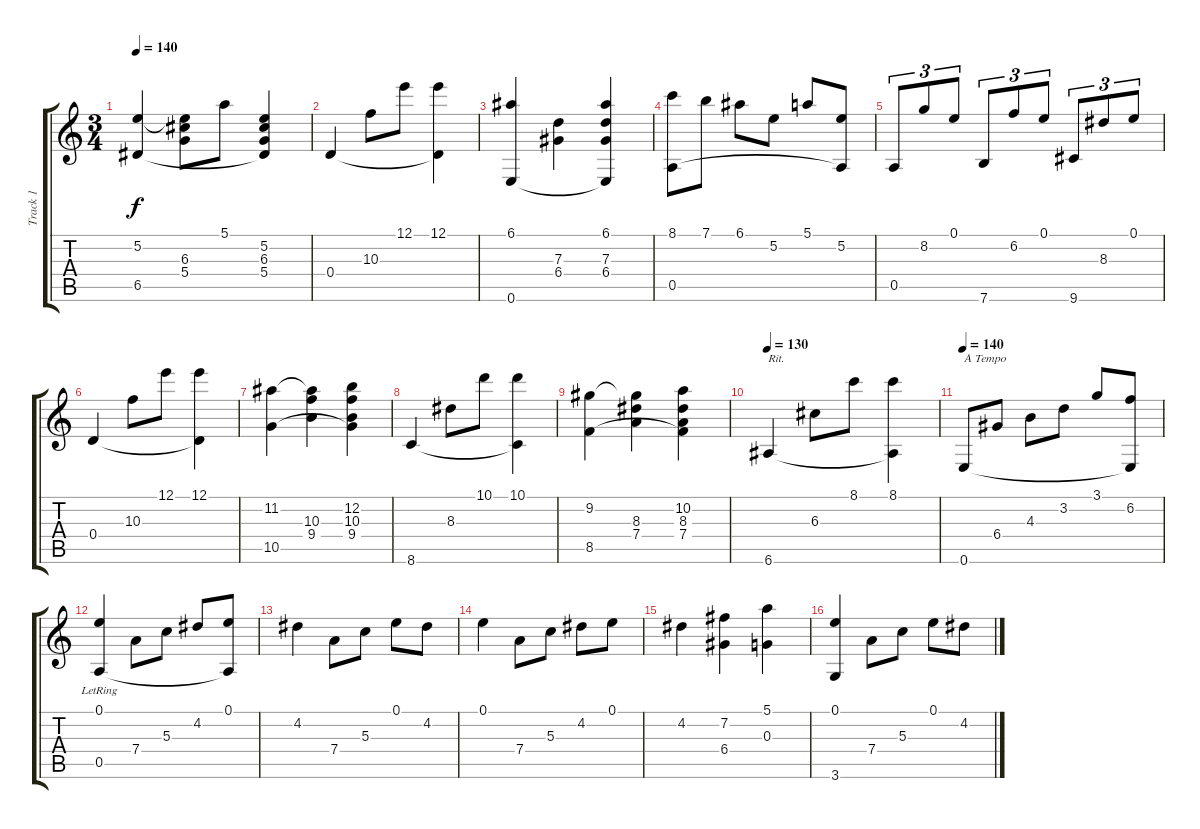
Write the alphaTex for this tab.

\track ("Track 1" "Track 1") {instrument acousticguitarnylon}
\staff {score tabs}
\tuning (E4 B3 G3 D3 A2 E2) {hide}
\ts (3 4)
\tempo 140
\clef g2
\ks c
(5.2 6.5).4{dy f} (5.2{t} 6.3 5.4).8 5.1.8 (5.2 6.3 5.4 6.5{t}).4 |
0.4.4 10.3.8 12.1.8 (12.1 0.4{t}).4 |
(6.1 0.6).4 (7.3 6.4).4 (6.1 7.3 6.4 0.6{t}).4 |
(8.1 0.5).8 7.1.8 6.1.8 5.2.8 5.1.8 (5.2 0.5{t}).8 |
0.5.8{tu (3 2)} 8.2.8{tu (3 2)} 0.1.8{tu (3 2)} 7.6.8{tu (3 2)} 6.2.8{tu (3 2)} 0.1.8{tu (3 2)} 9.6.8{tu (3 2)} 8.3.8{tu (3 2)} 0.1.8{tu (3 2)} |
0.4.4 10.3.8 12.1.8 (12.1 0.4{t}).4 |
(11.2 10.5).4 (11.2{t} 10.3 9.4).4 (12.2 10.3 9.4 10.5{t}).4 |
8.6.4 8.3.8 10.1.8 (10.1 8.6{t}).4 |
(9.2 8.5).4 (9.2{t} 8.3 7.4).4 (10.2 8.3 7.4 8.5{t}).4 |
\tempo 130
6.6.4{txt "Rit."} 6.3.8 8.1.8 (8.1 6.6{t}).4 |
\tempo 140
0.6.8{txt "A Tempo"} 6.4.8 4.3.8 3.2.8 3.1.8 (6.2 0.6{t}).8 |
(0.1 0.5{lr}).4 7.4.8 5.3.8 4.2.8 (0.1 0.5{t}).8 |
4.2.4 7.4.8 5.3.8 0.1.8 4.2.8 |
0.1.4 7.4.8 5.3.8 4.2.8 0.1.8 |
4.2.4 (7.2 6.4).4 (5.1 0.3).4 |
(0.1 3.6).4 7.4.8 5.3.8 0.1.8 4.2.8
